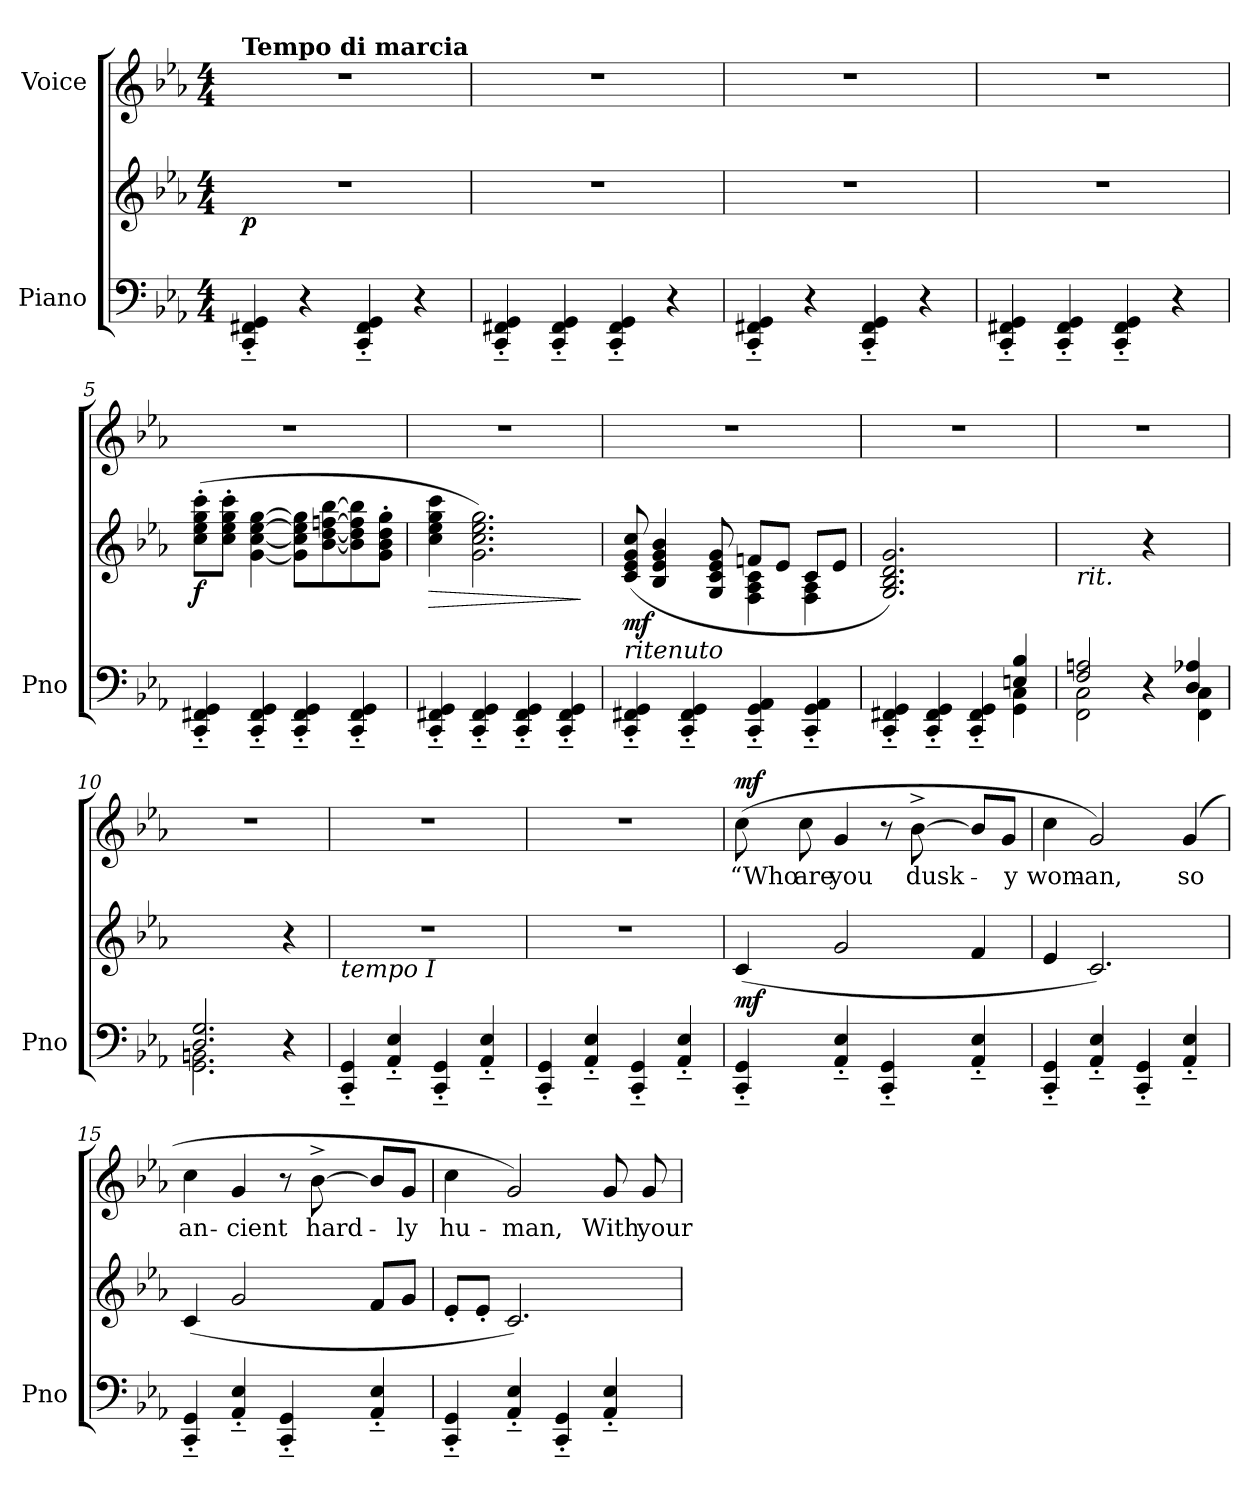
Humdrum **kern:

**kern	**kern	**dynam	**kern	**text	**dynam
*part2	*part2	*part2	*part1	*part1	*part1
*staff3	*staff2	*staff2/3	*staff1	*staff1	*staff1
*I"Piano	*	*	*I"Voice	*	*
*I'Pno	*	*	*	*	*
*clefF4	*clefG2	*	*clefG2	*	*
*k[b-e-a-]	*k[b-e-a-]	*	*k[b-e-a-]	*	*
*M4/4	*M4/4	*	*M4/4	*	*
*MM116	*MM116	*	*MM116	*	*
=1	=1	=1	=1	=1	=1
!	!	!	!LO:TX:a:B:t=Tempo di marcia	!	!
!	!	!LO:DY:b	!	!	!
4CC/'~ 4FF#X/'~ 4GG/'~	1r	p	1r	.	.
4r	.	.	.	.	.
4CC/'~ 4FF#/'~ 4GG/'~	.	.	.	.	.
4r	.	.	.	.	.
=2	=2	=2	=2	=2	=2
4CC/'~ 4FF#X/'~ 4GG/'~	1r	.	1r	.	.
4CC/'~ 4FF#/'~ 4GG/'~	.	.	.	.	.
4CC/'~ 4FF#/'~ 4GG/'~	.	.	.	.	.
4r	.	.	.	.	.
=3	=3	=3	=3	=3	=3
4CC/'~ 4FF#X/'~ 4GG/'~	1r	.	1r	.	.
4r	.	.	.	.	.
4CC/'~ 4FF#/'~ 4GG/'~	.	.	.	.	.
4r	.	.	.	.	.
=4	=4	=4	=4	=4	=4
4CC/'~ 4FF#X/'~ 4GG/'~	1r	.	1r	.	.
4CC/'~ 4FF#/'~ 4GG/'~	.	.	.	.	.
4CC/'~ 4FF#/'~ 4GG/'~	.	.	.	.	.
4r	.	.	.	.	.
=5	=5	=5	=5	=5	=5
!	!	!LO:DY:b	!	!	!
4CC/'~ 4FF#X/'~ 4GG/'~	(8cc\' 8ee-\' 8gg\' 8ccc\'L	f	1r	.	.
.	8cc\' 8ee-\' 8gg\' 8ccc\'J	.	.	.	.
4CC/'~ 4FF#/'~ 4GG/'~	[4g\ [<4cc\ [4ee-\ [4gg\	.	.	.	.
4CC/'~ 4FF#/'~ 4GG/'~	8g\] 8cc\] 8ee-\] 8gg\]L	.	.	.	.
.	[8b-\ [<8dd\ [8ffn\ [8bb-\	.	.	.	.
4CC/'~ 4FF#/'~ 4GG/'~	8b-\] 8dd\] 8ff\] 8bb-\]	.	.	.	.
.	8g\' 8b-\' 8dd\' 8gg\'J	.	.	.	.
!!LO:LB:g=z
=6	=6	=6	=6	=6	=6
!	!	!LO:HP:b	!	!	!
4CC/'~ 4FF#X/'~ 4GG/'~	4cc\ 4ee-\ 4gg\ 4ccc\	>	1r	.	.
4CC/'~ 4FF#/'~ 4GG/'~	2.g\ 2.cc\ 2.ee-\ 2.gg\)	.	.	.	.
4CC/'~ 4FF#/'~ 4GG/'~	.	.	.	.	.
4CC/'~ 4FF#/'~ 4GG/'~	.	.	.	.	.
.	.	]	.	.	.
=7	=7	=7	=7	=7	=7
*	*^	*	*	*	*
!	!LO:TX:b:i:t=ritenuto	!	!	!	!	!
!	!	!	!LO:DY:b	!	!	!
4CC/'~ 4FF#X/'~ 4GG/'~	(8c/ 8e-/ 8g/ 8cc/	2ryy	mf	1r	.	.
.	4B-/ 4e-/ 4g/ 4b-/	.	.	.	.	.
4CC/'~ 4FF#/'~ 4GG/'~	.	.	.	.	.	.
.	8G/ 8c/ 8e-/ 8g/	.	.	.	.	.
4CC/'~ 4GG/'~ 4AA-/'~	8fn/L	4F\ 4A-\ 4c\	.	.	.	.
.	8e-/J	.	.	.	.	.
4CC/'~ 4GG/'~ 4AA-/'~	8c/L	4F\ 4A-\	.	.	.	.
.	8e-/J	.	.	.	.	.
*	*v	*v	*	*	*	*
=8	=8	=8	=8	=8	=8
*^	*	*	*	*	*
2.ryy	4CC/'~ 4FF#X/'~ 4GG/'~	2.G/ 2.B-/ 2.d/ 2.g/)	.	1r	.	.
.	4CC/'~ 4FF#/'~ 4GG/'~	.	.	.	.	.
.	4CC/'~ 4FF#/'~ 4GG/'~	.	.	.	.	.
4En/ 4B-/	4GG\ 4C\	4ryy	.	.	.	.
=9	=9	=9	=9	=9	=9	=9
!	!	!LO:TX:b:i:t=rit.	!	!	!	!
2F/ 2An/	2FF\ 2C\	2ryy	.	1r	.	.
4ryy	4r	4r	.	.	.	.
4D/ 4A-X/	4FF\ 4C\	4ryy	.	.	.	.
=10	=10	=10	=10	=10	=10	=10
2.D/ 2.G/	2.GG\ 2.BBn\	2.ryy	.	1r	.	.
4ryy	4r	4r	.	.	.	.
=11	=11	=11	=11	=11	=11	=11
!	!	!LO:TX:b:i:t=tempo I	!	!	!	!
*v	*v	*	*	*	*	*
4CC/'~ 4GG/'~	1r	.	1r	.	.
4AA-/'~ 4E-/'~	.	.	.	.	.
4CC/'~ 4GG/'~	.	.	.	.	.
4AA-/'~ 4E-/'~	.	.	.	.	.
!!LO:LB:g=z
=12	=12	=12	=12	=12	=12
4CC/'~ 4GG/'~	1r	.	1r	.	.
4AA-/'~ 4E-/'~	.	.	.	.	.
4CC/'~ 4GG/'~	.	.	.	.	.
4AA-/'~ 4E-/'~	.	.	.	.	.
=13	=13	=13	=13	=13	=13
!	!	!LO:DY:b	!	!LO:LY:b	!LO:DY:a
4CC/'~ 4GG/'~	(4c/	mf	(8cc\	“Who	mf
!	!	!	!	!LO:LY:b	!
.	.	.	8cc\	are	.
!	!	!	!	!LO:LY:b	!
4AA-/'~ 4E-/'~	2g/	.	4g/	you	.
4CC/'~ 4GG/'~	.	.	8r	.	.
!	!	!	!	!LO:LY:b	!
.	.	.	[8b-^\	dusk-	.
4AA-/'~ 4E-/'~	4f/	.	8b-/L]	.	.
!	!	!	!	!LO:LY:b	!
.	.	.	8g/J	-y	.
=14	=14	=14	=14	=14	=14
!	!	!	!	!LO:LY:b	!
4CC/'~ 4GG/'~	4e-/	.	4cc\	wom-	.
!	!	!	!	!LO:LY:b	!
4AA-/'~ 4E-/'~	2.c/)	.	2g/)	-an,	.
4CC/'~ 4GG/'~	.	.	.	.	.
!	!	!	!	!LO:LY:b	!
4AA-/'~ 4E-/'~	.	.	(4g/	so	.
=15	=15	=15	=15	=15	=15
!	!	!	!	!LO:LY:b	!
4CC/'~ 4GG/'~	(4c/	.	4cc\	an-	.
!	!	!	!	!LO:LY:b	!
4AA-/'~ 4E-/'~	2g/	.	4g/	-cient	.
4CC/'~ 4GG/'~	.	.	8r	.	.
!	!	!	!	!LO:LY:b	!
.	.	.	[8b-^\	hard-	.
4AA-/'~ 4E-/'~	8f/L	.	8b-/L]	.	.
!	!	!	!	!LO:LY:b	!
.	8g/J	.	8g/J	-ly	.
=16	=16	=16	=16	=16	=16
!	!	!	!	!LO:LY:b	!
4CC/'~ 4GG/'~	8e-'/L	.	4cc\	hu-	.
.	8e-'/J	.	.	.	.
!	!	!	!	!LO:LY:b	!
4AA-/'~ 4E-/'~	2.c/)	.	2g/)	-man,	.
4CC/'~ 4GG/'~	.	.	.	.	.
!	!	!	!	!LO:LY:b	!
4AA-/'~ 4E-/'~	.	.	8g/	With	.
!	!	!	!	!LO:LY:b	!
.	.	.	8g/	your	.
=	=	=	=	=	=
*-	*-	*-	*-	*-	*-
